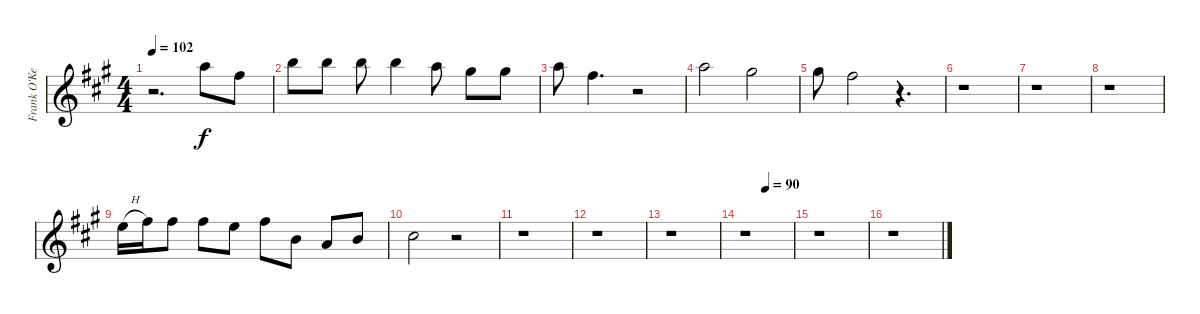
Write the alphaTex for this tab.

\track ("Frank O'Keefe Vocals" "Frank O'Ke") {instrument contrabass}
\staff {score}
\tuning (E4 B3 G3 D3 A2 E2) {hide}
\ts (4 4)
\tempo 102
\clef g2
\ks a
r.2{d dy f} 5.1.8 7.2.8 |
7.1.8 7.1.8 7.1.8 7.1.4 10.2.8 9.2.8 9.2.8 |
10.2.8 7.2.4{d} r.2 |
5.1.2 4.1.2 |
4.1.8 7.2.2 r.4{d} |
r.1 |
r.1 |
r.1 |
5.2{h}.16{volume 8} 7.2.16 7.2.8 7.2.8 5.2.8 7.2.8 4.3.8 7.4.8 4.3.8 |
6.3.2 r.2 |
r.1 |
r.1 |
r.1 |
\tempo (90 0.4375)
r.1 |
r.1 |
r.1
